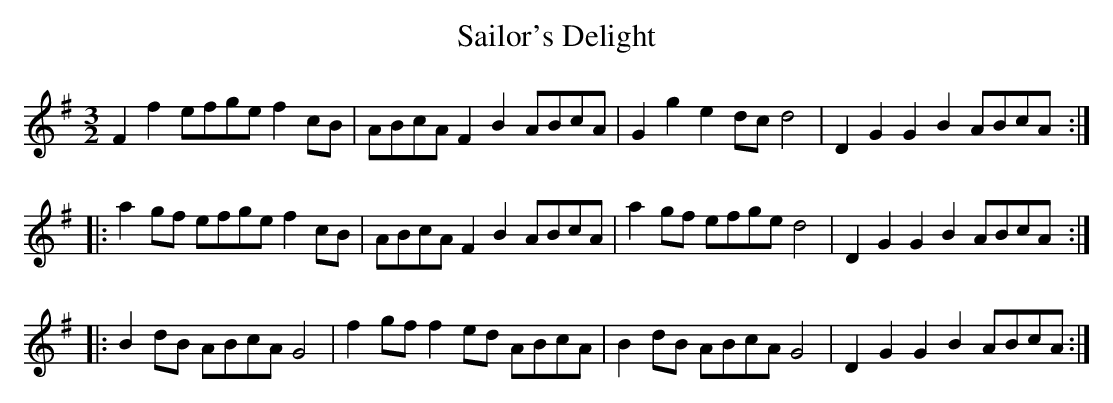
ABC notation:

X:1
T:Sailor's Delight
M:3/2
L:1/8
K:G
F2f2 efge f2cB | ABcA F2B2 ABcA |\
G2g2 e2dc d4 | D2G2 G2B2 ABcA ::
a2gf efge f2cB | ABcA F2B2 ABcA |\
a2gf efge d4 | D2G2 G2B2 ABcA ::
B2dB ABcA G4 | f2gf f2ed ABcA |\
B2dB ABcA G4 | D2G2 G2B2 ABcA :|
